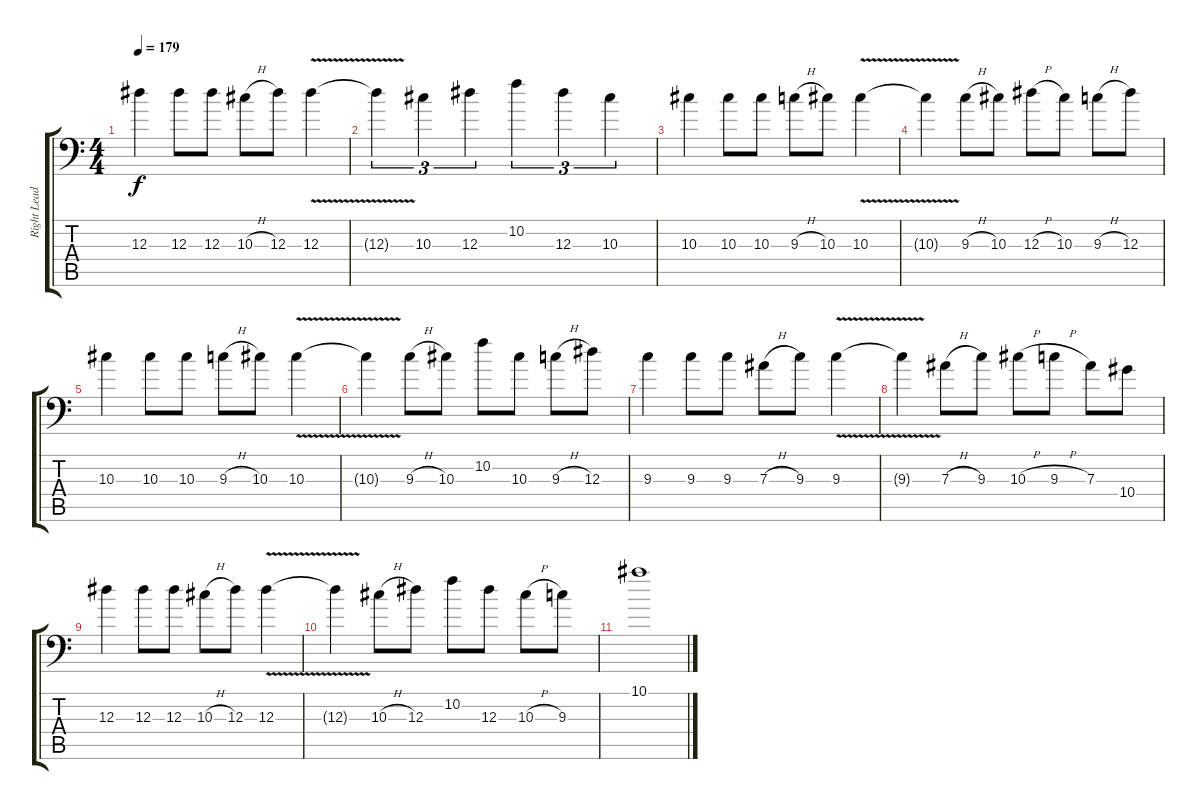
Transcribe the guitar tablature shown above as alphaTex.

\track ("Right Lead 2" "Right Lead") {instrument distortionguitar}
\staff {score tabs}
\tuning (C4 G3 Eb3 Bb2 F2 Bb1) {hide}
\ts (4 4)
\tempo 179
\clef f4
\ks c
12.3.4{dy f} 12.3.8 12.3.8 10.3{h}.8 12.3.8 12.3{v}.4 |
12.3{t}.4{tu (3 2)} 10.3.4{tu (3 2)} 12.3.4{tu (3 2)} 10.2.4{tu (3 2)} 12.3.4{tu (3 2)} 10.3.4{tu (3 2)} |
10.3.4 10.3.8 10.3.8 9.3{h}.8 10.3.8 10.3{v}.4 |
10.3{t}.4 9.3{h}.8 10.3.8 12.3{h}.8 10.3.8 9.3{h}.8 12.3.8 |
10.3.4 10.3.8 10.3.8 9.3{h}.8 10.3.8 10.3{v}.4 |
10.3{t}.4 9.3{h}.8 10.3.8 10.2.8 10.3.8 9.3{h}.8 12.3.8 |
9.3.4 9.3.8 9.3.8 7.3{h}.8 9.3.8 9.3{v}.4 |
9.3{t}.4 7.3{h}.8 9.3.8 10.3{h}.8 9.3{h}.8 7.3.8 10.4.8 |
12.3.4 12.3.8 12.3.8 10.3{h}.8 12.3.8 12.3{v}.4 |
12.3{t}.4 10.3{h}.8 12.3.8 10.2.8 12.3.8 10.3{h}.8 9.3.8 |
10.1.1
